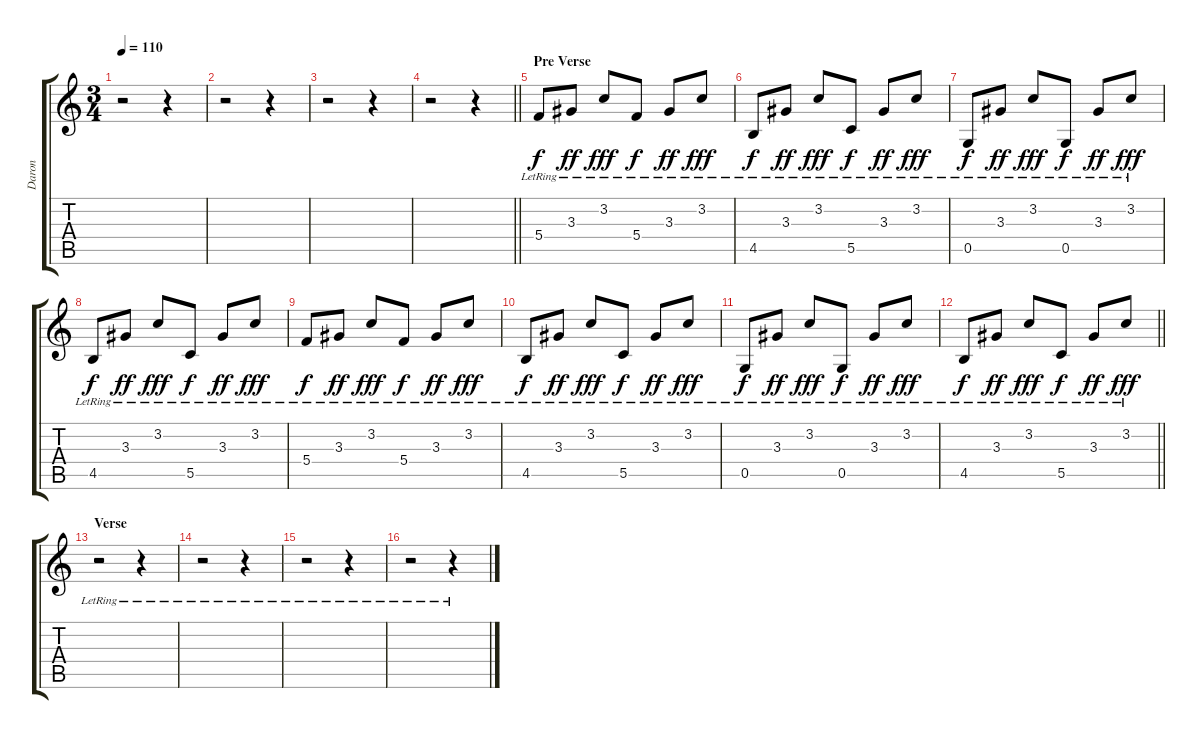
\track ("Daron" "Daron") {instrument distortionguitar}
\staff {score tabs}
\tuning (D4 A3 F3 C3 G2 C2) {hide}
\ts (3 4)
\tempo 110
\clef g2
\ks c
r.2{dy fff} r.4 |
r.2 r.4 |
r.2 r.4 |
\barLineRight lightlight
r.2 r.4 |
\section ("" "Pre Verse")
5.4{lr}.8{dy f volume 11} 3.3{lr}.8{dy ff} 3.2{lr}.8{dy fff} 5.4{lr}.8{dy f} 3.3{lr}.8{dy ff} 3.2{lr}.8{dy fff} |
4.5{lr}.8{dy f} 3.3{lr}.8{dy ff} 3.2{lr}.8{dy fff} 5.5{lr}.8{dy f} 3.3{lr}.8{dy ff} 3.2{lr}.8{dy fff} |
0.5{lr}.8{dy f} 3.3{lr}.8{dy ff} 3.2{lr}.8{dy fff} 0.5{lr}.8{dy f} 3.3{lr}.8{dy ff} 3.2{lr}.8{dy fff} |
4.5{lr}.8{dy f} 3.3{lr}.8{dy ff} 3.2{lr}.8{dy fff} 5.5{lr}.8{dy f} 3.3{lr}.8{dy ff} 3.2{lr}.8{dy fff} |
5.4{lr}.8{dy f} 3.3{lr}.8{dy ff} 3.2{lr}.8{dy fff} 5.4{lr}.8{dy f} 3.3{lr}.8{dy ff} 3.2{lr}.8{dy fff} |
4.5{lr}.8{dy f} 3.3{lr}.8{dy ff} 3.2{lr}.8{dy fff} 5.5{lr}.8{dy f} 3.3{lr}.8{dy ff} 3.2{lr}.8{dy fff} |
0.5{lr}.8{dy f} 3.3{lr}.8{dy ff} 3.2{lr}.8{dy fff} 0.5{lr}.8{dy f} 3.3{lr}.8{dy ff} 3.2{lr}.8{dy fff} |
\barLineRight lightlight
4.5{lr}.8{dy f} 3.3{lr}.8{dy ff} 3.2{lr}.8{dy fff} 5.5{lr}.8{dy f} 3.3{lr}.8{dy ff} 3.2{lr}.8{dy fff} |
\section ("" "Verse")
r.2 r.4 |
r.2 r.4 |
r.2 r.4 |
r.2 r.4
